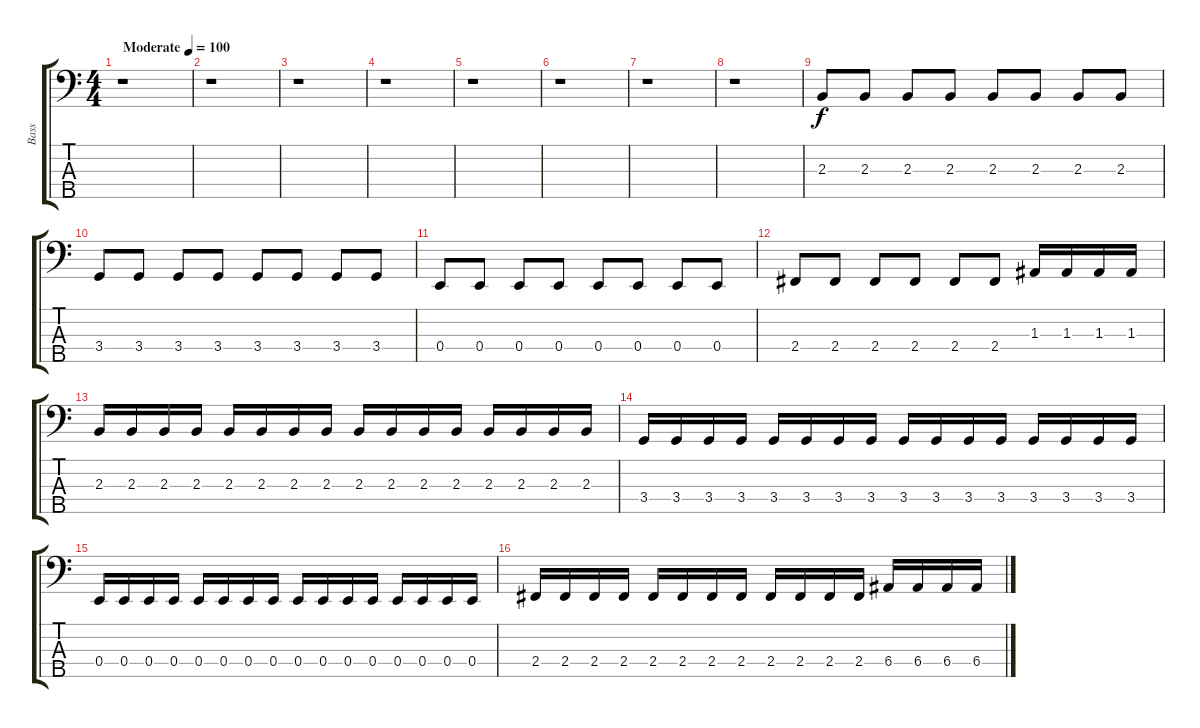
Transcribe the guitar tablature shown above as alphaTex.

\track ("Bass" "Bass") {instrument electricbassfinger}
\staff {score tabs}
\tuning (G2 D2 A1 E1 B0) {hide}
\ts (4 4)
\tempo (100 "Moderate")
\clef f4
\ks c
r.1{dy f instrument electricbassfinger} |
r.1 |
r.1 |
r.1 |
r.1 |
r.1 |
r.1 |
r.1 |
2.3.8 2.3.8 2.3.8 2.3.8 2.3.8 2.3.8 2.3.8 2.3.8 |
3.4.8 3.4.8 3.4.8 3.4.8 3.4.8 3.4.8 3.4.8 3.4.8 |
0.4.8 0.4.8 0.4.8 0.4.8 0.4.8 0.4.8 0.4.8 0.4.8 |
2.4.8 2.4.8 2.4.8 2.4.8 2.4.8 2.4.8 1.3.16 1.3.16 1.3.16 1.3.16 |
2.3.16 2.3.16 2.3.16 2.3.16 2.3.16 2.3.16 2.3.16 2.3.16 2.3.16 2.3.16 2.3.16 2.3.16 2.3.16 2.3.16 2.3.16 2.3.16 |
3.4.16 3.4.16 3.4.16 3.4.16 3.4.16 3.4.16 3.4.16 3.4.16 3.4.16 3.4.16 3.4.16 3.4.16 3.4.16 3.4.16 3.4.16 3.4.16 |
0.4.16 0.4.16 0.4.16 0.4.16 0.4.16 0.4.16 0.4.16 0.4.16 0.4.16 0.4.16 0.4.16 0.4.16 0.4.16 0.4.16 0.4.16 0.4.16 |
2.4.16 2.4.16 2.4.16 2.4.16 2.4.16 2.4.16 2.4.16 2.4.16 2.4.16 2.4.16 2.4.16 2.4.16 6.4.16 6.4.16 6.4.16 6.4.16
